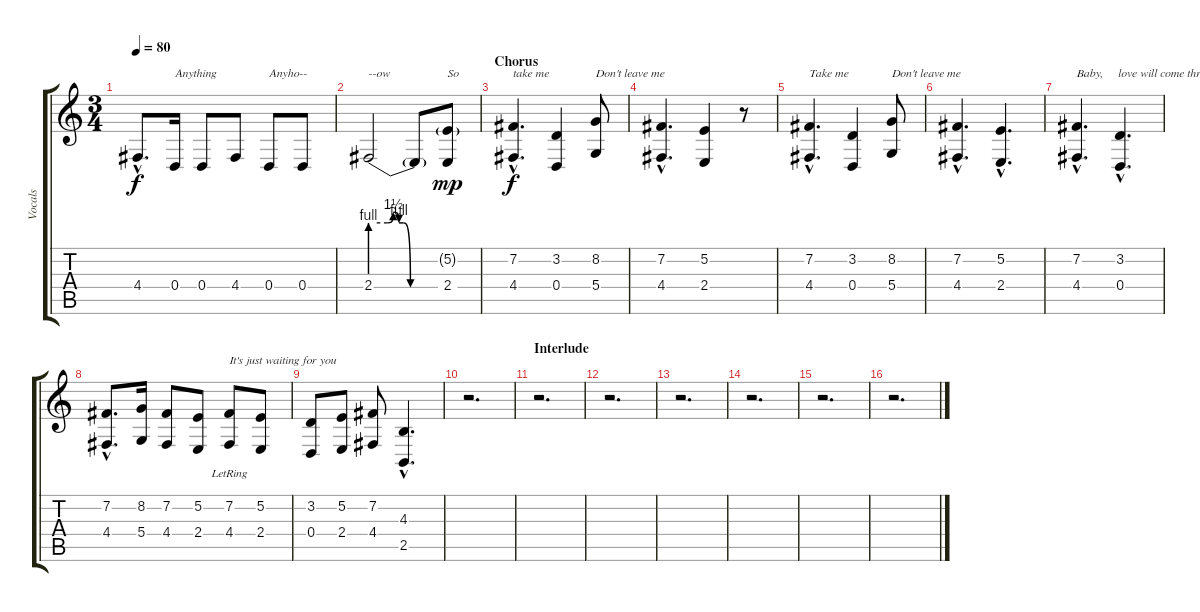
\track ("Vocals" "Vocals") {instrument sopranosax}
\staff {score tabs}
\tuning (E4 B3 G3 D3 A2 E2) {hide}
\ts (3 4)
\tempo 80
\clef g2
\ks c
4.4{hac}.8{d dy f} 0.4.16{txt "Anything"} 0.4.8 4.4.8 0.4.8{txt "Anyho--"} 0.4.8 |
2.4{be (custom 0 4 15 4 20 6 25 4 29 4 35 0 60 0)}.2{txt "--ow"} 2.4{t}.8 (5.2{g} 2.4).8{txt "So" dy mp} |
\section ("" "Chorus")
(7.2{hac} 4.4{hac}).4{d txt "take me" dy f} (3.2 0.4).4 (8.2 5.4).8{txt "Don't leave me"} |
(7.2{hac} 4.4{hac}).4{d} (5.2 2.4).4 r.8 |
(7.2{hac} 4.4{hac}).4{d txt "Take me"} (3.2 0.4).4 (8.2 5.4).8{txt "Don't leave me"} |
(7.2{hac} 4.4{hac}).4{d} (5.2{hac} 2.4{hac}).4{d} |
(7.2{hac} 4.4{hac}).4{d txt "Baby,     love will come through"} (3.2{hac} 0.4{hac}).4{d} |
(7.2{hac} 4.4{hac}).8{d} (8.2 5.4).16 (7.2 4.4).8 (5.2 2.4).8 (7.2 4.4{lr}).8{txt "It's just waiting for you"} (5.2 2.4).8 |
(3.2 0.4).8 (5.2 2.4).8 (7.2 4.4).8 (4.3{hac} 2.5{hac}).4{d} |
r.2{d} |
\section ("" "Interlude")
r.2{d} |
r.2{d} |
r.2{d} |
r.2{d} |
r.2{d} |
r.2{d}
